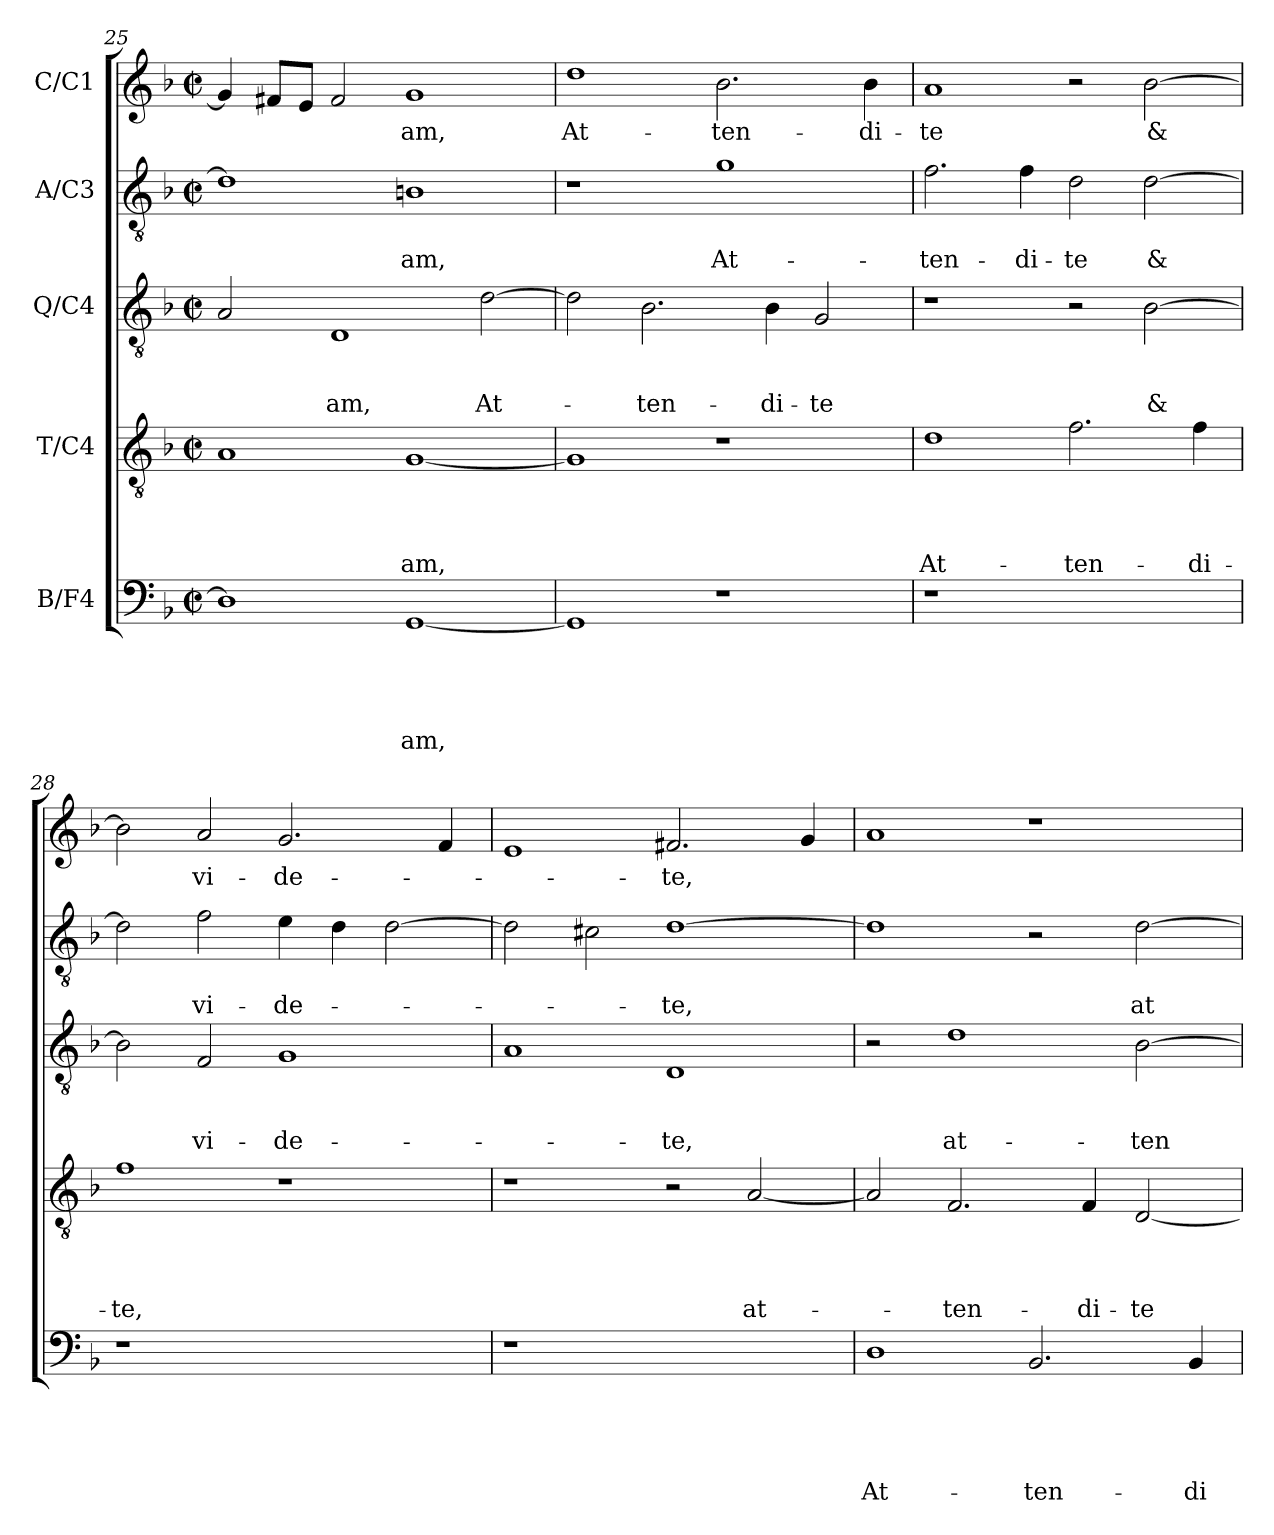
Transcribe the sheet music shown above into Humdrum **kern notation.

**kern	**text	**text	**text	**text	**text	**kern	**text	**text	**text	**text	**kern	**text	**text	**text	**kern	**text	**text	**kern	**text
*part5	*part5	*part5	*part5	*part5	*part5	*part4	*part4	*part4	*part4	*part4	*part3	*part3	*part3	*part3	*part2	*part2	*part2	*part1	*part1
*staff5	*staff5	*staff5	*staff5	*staff5	*staff5	*staff4	*staff4	*staff4	*staff4	*staff4	*staff3	*staff3	*staff3	*staff3	*staff2	*staff2	*staff2	*staff1	*staff1
*I"B/F4	*	*	*	*	*	*I"T/C4	*	*	*	*	*I"Q/C4	*	*	*	*I"A/C3	*	*	*I"C/C1	*
*clefF4	*	*	*	*	*	*clefGv2	*	*	*	*	*clefGv2	*	*	*	*clefGv2	*	*	*clefG2	*
*k[b-]	*	*	*	*	*	*k[b-]	*	*	*	*	*k[b-]	*	*	*	*k[b-]	*	*	*k[b-]	*
*F:	*	*	*	*	*	*F:	*	*	*	*	*F:	*	*	*	*F:	*	*	*F:	*
*M2/2	*	*	*	*	*	*M2/2	*	*	*	*	*M2/2	*	*	*	*M2/2	*	*	*M2/2	*
*met(c|)	*	*	*	*	*	*met(c|)	*	*	*	*	*met(c|)	*	*	*	*met(c|)	*	*	*met(c|)	*
=25	=25	=25	=25	=25	=25	=25	=25	=25	=25	=25	=25	=25	=25	=25	=25	=25	=25	=25	=25
1D]	.	.	.	.	.	1A	.	.	.	.	2A/	.	.	.	1d]	.	.	4g/]	.
.	.	.	.	.	.	.	.	.	.	.	.	.	.	.	.	.	.	8f#X/L	.
.	.	.	.	.	.	.	.	.	.	.	.	.	.	.	.	.	.	8e/J	.
.	.	.	.	.	.	.	.	.	.	.	1D	.	.	-am,	.	.	.	2f#/	.
[1GG	.	.	.	.	-am,	[1G	.	.	.	-am,	.	.	.	.	1Bn	.	-am,	1g	-am,
.	.	.	.	.	.	.	.	.	.	.	[2d\	.	.	At-	.	.	.	.	.
!!LO:LB:g=z
=26	=26	=26	=26	=26	=26	=26	=26	=26	=26	=26	=26	=26	=26	=26	=26	=26	=26	=26	=26
1GG]	.	.	.	.	.	1G]	.	.	.	.	2d\]	.	.	.	1r	.	.	1dd	At-
.	.	.	.	.	.	.	.	.	.	.	2.B-\	.	.	-ten-	.	.	.	.	.
1r	.	.	.	.	.	1r	.	.	.	.	.	.	.	.	1g	.	At-	2.b-\	-ten-
.	.	.	.	.	.	.	.	.	.	.	4B-\	.	.	-di-	.	.	.	.	.
.	.	.	.	.	.	.	.	.	.	.	2G/	.	.	-te	.	.	.	.	.
.	.	.	.	.	.	.	.	.	.	.	.	.	.	.	.	.	.	4b-\	-di-
=27	=27	=27	=27	=27	=27	=27	=27	=27	=27	=27	=27	=27	=27	=27	=27	=27	=27	=27	=27
1r	.	.	.	.	.	1d	.	.	.	At-	1r	.	.	.	2.f\	.	-ten-	1a	-te
.	.	.	.	.	.	.	.	.	.	.	.	.	.	.	4f\	.	-di-	.	.
1ryy	.	.	.	.	.	2.f\	.	.	.	-ten-	2r	.	.	.	2d\	.	-te	2r	.
.	.	.	.	.	.	.	.	.	.	.	[2B-\	.	.	&	[2d\	.	&	[2b-\	&
.	.	.	.	.	.	4f\	.	.	.	-di-	.	.	.	.	.	.	.	.	.
=28	=28	=28	=28	=28	=28	=28	=28	=28	=28	=28	=28	=28	=28	=28	=28	=28	=28	=28	=28
1r	.	.	.	.	.	1f	.	.	.	-te,	2B-\]	.	.	.	2d\]	.	.	2b-\]	.
.	.	.	.	.	.	.	.	.	.	.	2F/	.	.	vi-	2f\	.	vi-	2a/	vi-
1ryy	.	.	.	.	.	1r	.	.	.	.	1G	.	.	-de-	4e\	.	-de-	2.g/	-de-
.	.	.	.	.	.	.	.	.	.	.	.	.	.	.	4d\	.	.	.	.
.	.	.	.	.	.	.	.	.	.	.	.	.	.	.	[2d\	.	.	.	.
.	.	.	.	.	.	.	.	.	.	.	.	.	.	.	.	.	.	4f/	.
=29	=29	=29	=29	=29	=29	=29	=29	=29	=29	=29	=29	=29	=29	=29	=29	=29	=29	=29	=29
1r	.	.	.	.	.	1r	.	.	.	.	1A	.	.	.	2d\]	.	.	1e	.
.	.	.	.	.	.	.	.	.	.	.	.	.	.	.	2c#X\	.	.	.	.
1ryy	.	.	.	.	.	2r	.	.	.	.	1D	.	.	-te,	[1d	.	-te,	2.f#X/	-te,
.	.	.	.	.	.	[2A/	.	.	.	at-	.	.	.	.	.	.	.	.	.
.	.	.	.	.	.	.	.	.	.	.	.	.	.	.	.	.	.	4g/	.
=30	=30	=30	=30	=30	=30	=30	=30	=30	=30	=30	=30	=30	=30	=30	=30	=30	=30	=30	=30
1D	.	.	.	.	At-	2A/]	.	.	.	.	2r	.	.	.	1d]	.	.	1a	.
.	.	.	.	.	.	2.F/	.	.	.	-ten-	1d	.	.	at-	.	.	.	.	.
2.BB-/	.	.	.	.	-ten-	.	.	.	.	.	.	.	.	.	2r	.	.	1r	.
.	.	.	.	.	.	4F/	.	.	.	-di-	.	.	.	.	.	.	.	.	.
.	.	.	.	.	.	[2D/	.	.	.	-te	[2B-\	.	.	-ten-	[2d\	.	at-	.	.
4BB-/	.	.	.	.	-di-	.	.	.	.	.	.	.	.	.	.	.	.	.	.
=	=	=	=	=	=	=	=	=	=	=	=	=	=	=	=	=	=	=	=
*-	*-	*-	*-	*-	*-	*-	*-	*-	*-	*-	*-	*-	*-	*-	*-	*-	*-	*-	*-
